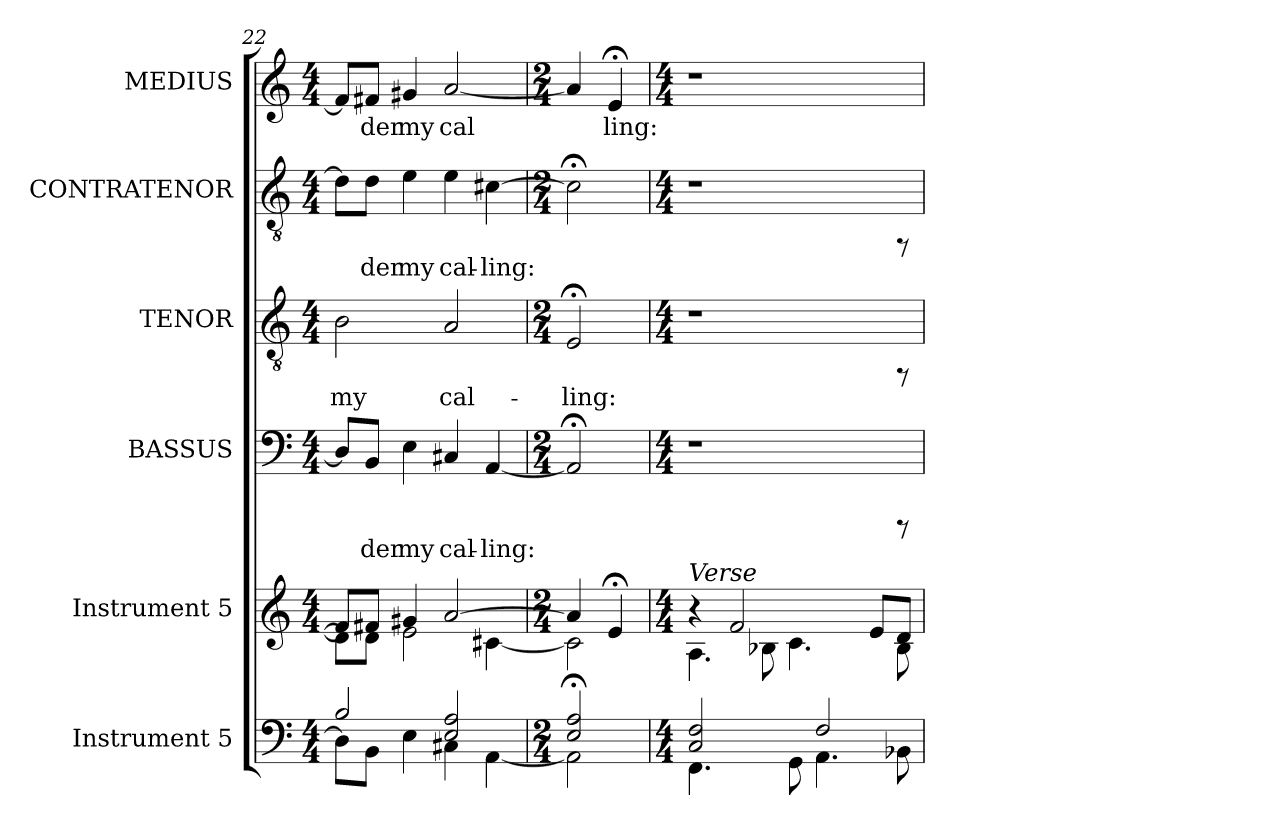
**kern	**kern	**kern	**text	**kern	**text	**kern	**text	**kern	**text
*part6	*part5	*part4	*part4	*part3	*part3	*part2	*part2	*part1	*part1
*staff6	*staff5	*staff4	*staff4	*staff3	*staff3	*staff2	*staff2	*staff1	*staff1
*I"Instrument 5	*I"Instrument 5	*I"BASSUS	*	*I"TENOR	*	*I"CONTRATENOR	*	*I"MEDIUS	*
*	*	*I'B	*	*	*	*	*	*	*
*clefF4	*clefG2	*clefF4	*	*clefGv2	*	*clefGv2	*	*clefG2	*
*k[]	*k[]	*k[]	*	*k[]	*	*k[]	*	*k[]	*
*C:	*C:	*C:	*	*C:	*	*C:	*	*C:	*
*M4/4	*M4/4	*M4/4	*	*M4/4	*	*M4/4	*	*M4/4	*
=22	=22	=22	=22	=22	=22	=22	=22	=22	=22
*^	*^	*	*	*	*	*	*	*	*
!	!	!	!	!	!LO:LY:b	!	!LO:LY:b:cj	!	!LO:LY:b:cj	!	!LO:LY:b:cj
2B/	8D\L]	8f#/L]	8d\L]	8D/L]	--	2B\	my	8d\L]	--	8f#/L]	--
!	!	!	!	!	!LO:LY:b	!	!	!	!LO:LY:b:cj	!	!LO:LY:b:cj
.	8BB\J	8f#X/J	8d\J	8BB/J	-der	.	.	8d\J	-der	8f#X/J	-der
!	!	!	!	!	!LO:LY:b	!	!	!	!LO:LY:b:cj	!	!LO:LY:b:cj
.	4E\	4g#X/	2e\	4E\	my	.	.	4e\	my	4g#X/	my
!	!	!	!	!	!LO:LY:b	!	!LO:LY:b:cj	!	!LO:LY:b:cj	!	!LO:LY:b:cj
2A/ 2E/	4C#X\	[>2a/	.	4C#X/	cal-	2A/	cal-	4e\	cal-	[<2a/	cal-
!	!	!	!	!	!LO:LY:b	!	!	!	!LO:LY:b:cj	!	!
.	[<4AA\	.	[<4c#X\	[<4AA/	-ling:	.	.	[>4c#X\	-ling:	.	.
=23	=23	=23	=23	=23	=23	=23	=23	=23	=23	=23	=23
*M2/4	*	*M2/4	*	*M2/4	*	*M2/4	*	*M2/4	*	*M2/4	*
!	!	!	!	!	!LO:LY:b	!	!LO:LY:b:cj	!	!LO:LY:b:cj	!	!LO:LY:b:cj
2A/; 2E/;	2AA\]	4a/]	2c#\]	2AA;</]	.	2E;</	-ling:	2c#;<\]	.	4a/]	--
!	!	!	!	!	!	!	!	!	!	!	!LO:LY:b:cj
.	.	4e;</	.	.	.	.	.	.	.	4e;</	-ling:
!!LO:PB:g=z
=24	=24	=24	=24	=24	=24	=24	=24	=24	=24	=24	=24
*M4/4	*	*M4/4	*	*M4/4	*	*M4/4	*	*M4/4	*	*M4/4	*
!	!	!LO:TX:a:i:t=Verse	!	!	!	!	!	!	!	!	!
2F/ 2C/	4.FF\	4.A\	4ra	1r	.	1r	.	1r	.	1r	.
.	.	.	2f/	.	.	.	.	.	.	.	.
.	4ryy	8B-X\	.	.	.	.	.	.	.	.	.
8GG\	.	4.c\	.	.	.	.	.	.	.	.	.
4.AA\	2F/	.	.	.	.	.	.	.	.	.	.
.	.	.	4ryy	.	.	.	.	.	.	.	.
.	.	8e/L	.	.	.	.	.	.	.	.	.
8BB-X\	.	8d/J	8B-\	8rCCC	.	8rFF	.	8rFF	.	8ryy	.
*v	*v	*	*	*	*	*	*	*	*	*	*
*	*v	*v	*	*	*	*	*	*	*	*
=	=	=	=	=	=	=	=	=	=
*-	*-	*-	*-	*-	*-	*-	*-	*-	*-
